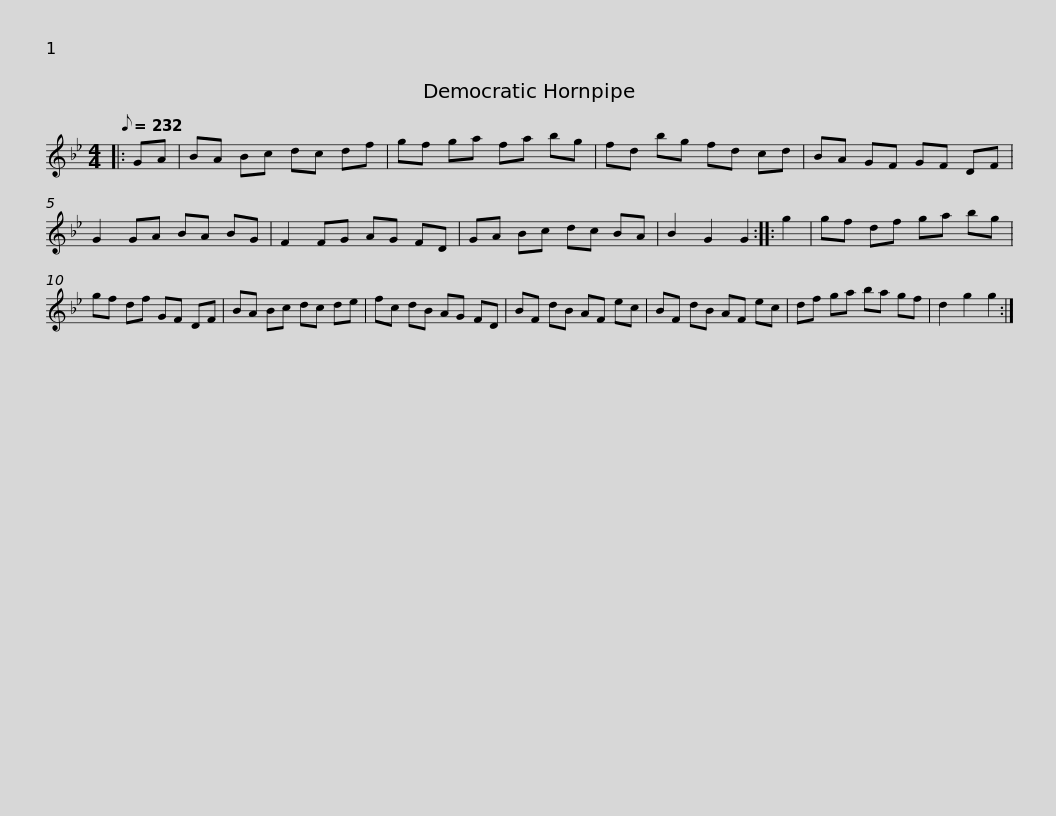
X:1
L:1/8
Q:1/8=232
M:4/4
I:linebreak $
K:Gmin
V:1 treble
V:1
|: GA | BA Bc dc df | gf ga fa bg | fd bg fd cd | BA GF GF DF | %5
 G2 GA BA BG |$ F2 FG AG FD | GA Bc dc BA | B2 G2 G2 :: g2 | %10
 gf df ga bg | gf df GF DF | BA Bc dc de |$ fc dB AG FD | BF dB AF ec | %15
 BF dB AF ec | df ga ba gf | d2 g2 g2 :| %18
